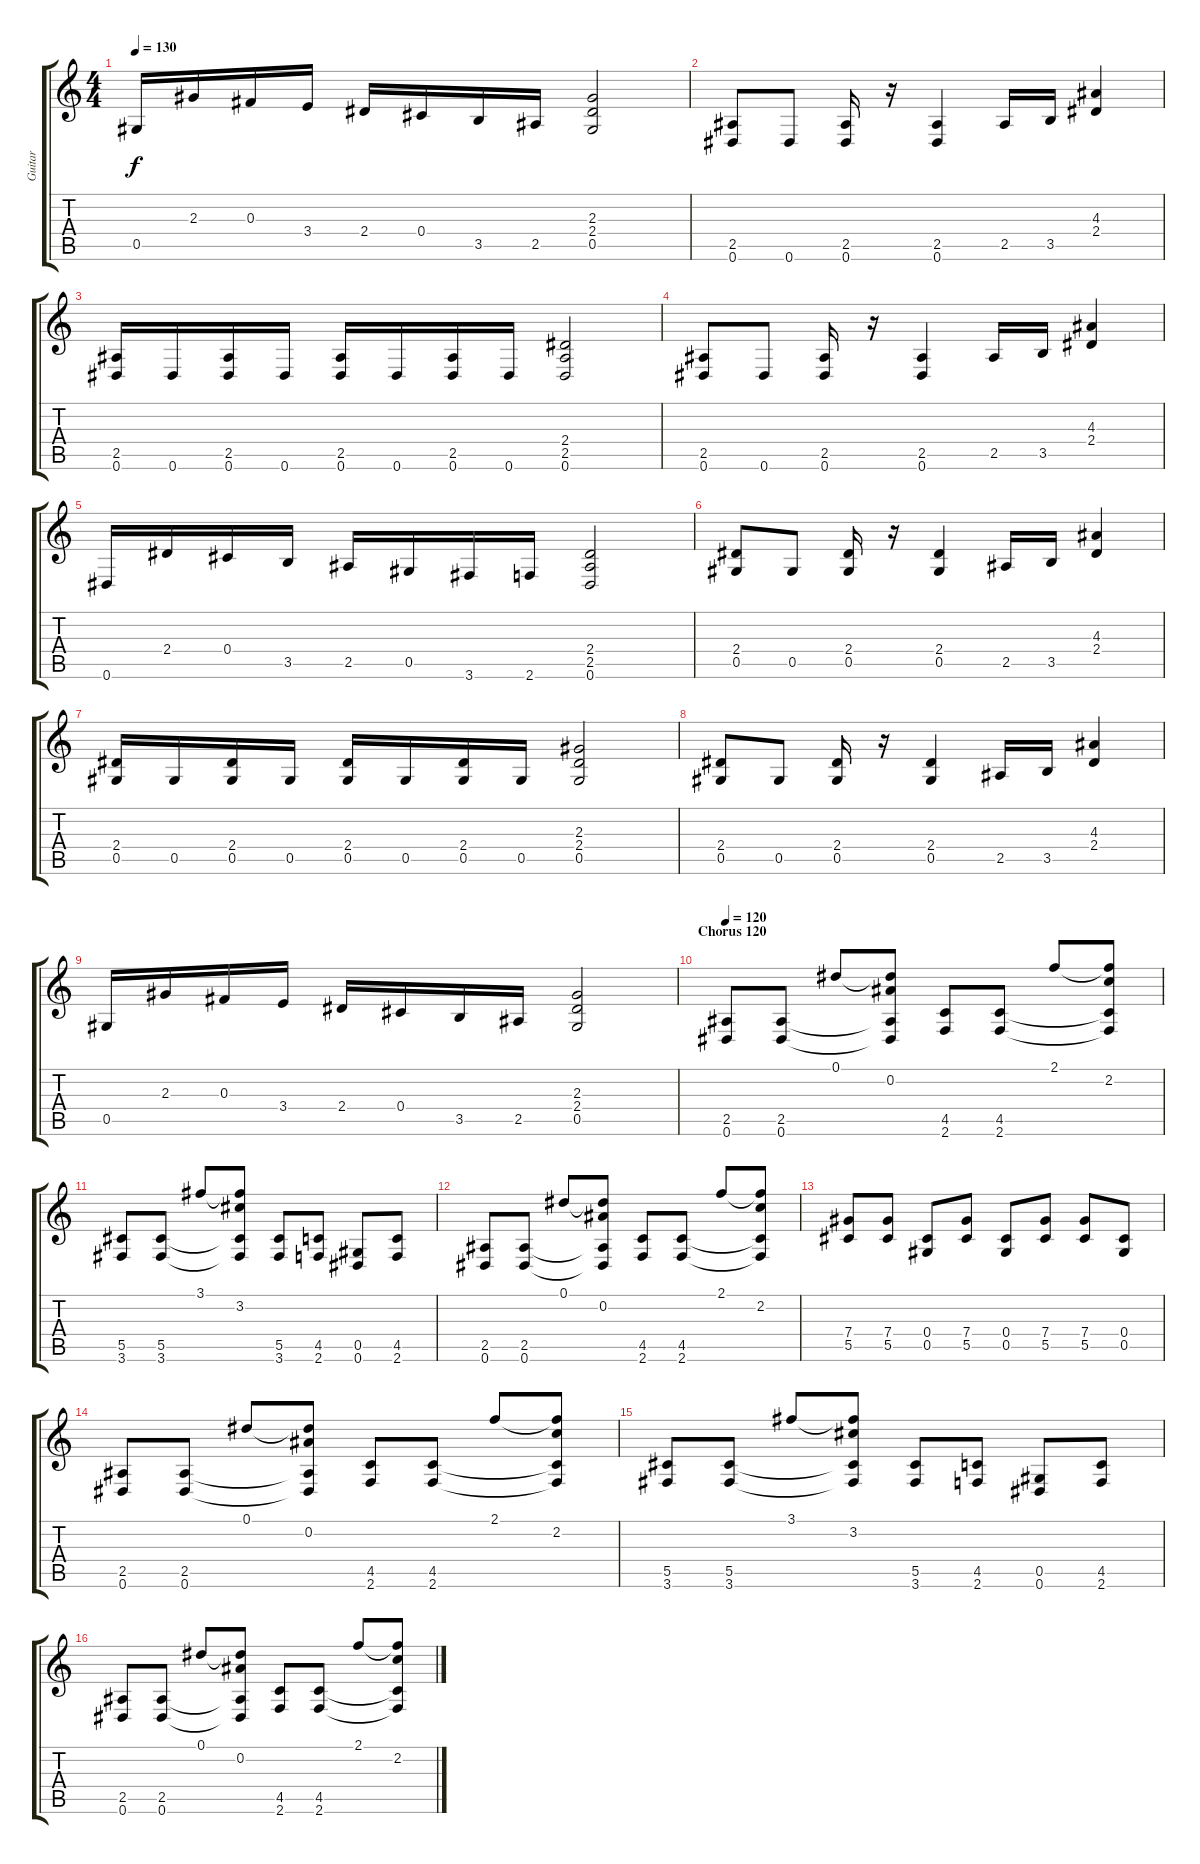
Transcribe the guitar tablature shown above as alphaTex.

\track ("Guitar" "Guitar") {instrument distortionguitar}
\staff {score tabs}
\tuning (Eb4 Bb3 Gb3 Db3 Ab2 Eb2) {hide}
\ts (4 4)
\tempo 130
\clef g2
\ks c
0.5.16{dy f} 2.3.16 0.3.16 3.4.16 2.4.16 0.4.16 3.5.16 2.5.16 (2.3 2.4 0.5).2 |
(2.5 0.6).8 0.6.8 (2.5 0.6).16 r.16 (2.5 0.6).4 2.5.16 3.5.16 (4.3 2.4).4 |
(2.5 0.6).16 0.6.16 (2.5 0.6).16 0.6.16 (2.5 0.6).16 0.6.16 (2.5 0.6).16 0.6.16 (2.4 2.5 0.6).2 |
(2.5 0.6).8 0.6.8 (2.5 0.6).16 r.16 (2.5 0.6).4 2.5.16 3.5.16 (4.3 2.4).4 |
0.6.16 2.4.16 0.4.16 3.5.16 2.5.16 0.5.16 3.6.16 2.6.16 (2.4 2.5 0.6).2 |
(2.4 0.5).8 0.5.8 (2.4 0.5).16 r.16 (2.4 0.5).4 2.5.16 3.5.16 (4.3 2.4).4 |
(2.4 0.5).16 0.5.16 (2.4 0.5).16 0.5.16 (2.4 0.5).16 0.5.16 (2.4 0.5).16 0.5.16 (2.3 2.4 0.5).2 |
(2.4 0.5).8 0.5.8 (2.4 0.5).16 r.16 (2.4 0.5).4 2.5.16 3.5.16 (4.3 2.4).4 |
0.5.16 2.3.16 0.3.16 3.4.16 2.4.16 0.4.16 3.5.16 2.5.16 (2.3 2.4 0.5).2 |
\section ("" "Chorus 120")
\tempo 120
(2.5 0.6).8 (2.5 0.6).8 0.1.8 (0.1{t} 0.2 2.5{t} 0.6{t}).8 (4.5 2.6).8 (4.5 2.6).8 2.1.8 (2.1{t} 2.2 4.5{t} 2.6{t}).8 |
(5.5 3.6).8 (5.5 3.6).8 3.1.8 (3.1{t} 3.2 5.5{t} 3.6{t}).8 (5.5 3.6).8 (4.5 2.6).8 (0.5 0.6).8 (4.5 2.6).8 |
(2.5 0.6).8 (2.5 0.6).8 0.1.8 (0.1{t} 0.2 2.5{t} 0.6{t}).8 (4.5 2.6).8 (4.5 2.6).8 2.1.8 (2.1{t} 2.2 4.5{t} 2.6{t}).8 |
(7.4 5.5).8 (7.4 5.5).8 (0.4 0.5).8 (7.4 5.5).8 (0.4 0.5).8 (7.4 5.5).8 (7.4 5.5).8 (0.4 0.5).8 |
(2.5 0.6).8 (2.5 0.6).8 0.1.8 (0.1{t} 0.2 2.5{t} 0.6{t}).8 (4.5 2.6).8 (4.5 2.6).8 2.1.8 (2.1{t} 2.2 4.5{t} 2.6{t}).8 |
(5.5 3.6).8 (5.5 3.6).8 3.1.8 (3.1{t} 3.2 5.5{t} 3.6{t}).8 (5.5 3.6).8 (4.5 2.6).8 (0.5 0.6).8 (4.5 2.6).8 |
(2.5 0.6).8 (2.5 0.6).8 0.1.8 (0.1{t} 0.2 2.5{t} 0.6{t}).8 (4.5 2.6).8 (4.5 2.6).8 2.1.8 (2.1{t} 2.2 4.5{t} 2.6{t}).8
